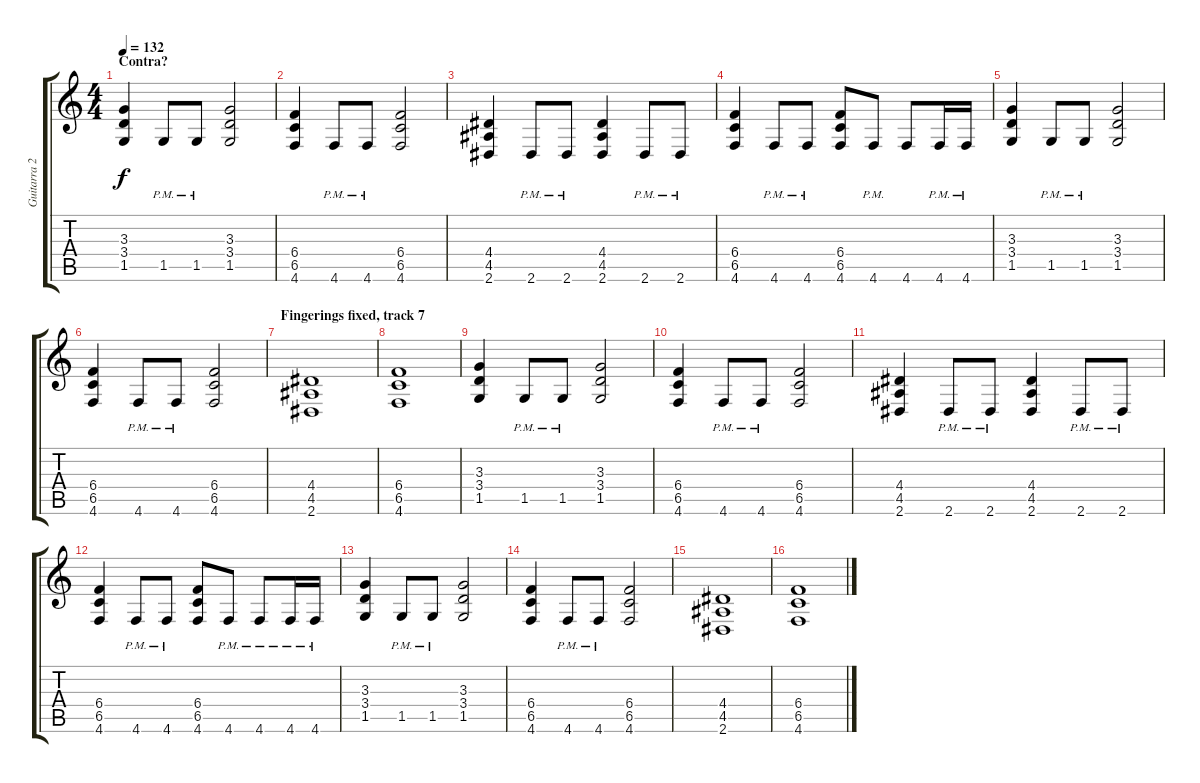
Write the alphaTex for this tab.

\track ("Guitarra 2" "Guitarra 2") {instrument overdrivenguitar}
\staff {score tabs}
\tuning (Db4 Ab3 E3 B2 Gb2 Db2) {hide}
\ts (4 4)
\section ("" "Contra?")
\tempo 132
\clef g2
\ks c
(3.3 3.4 1.5).4{dy f} 1.5{pm}.8 1.5{pm}.8 (3.3 3.4 1.5).2 |
(6.4 6.5 4.6).4 4.6{pm}.8 4.6{pm}.8 (6.4 6.5 4.6).2 |
(4.4 4.5 2.6).4 2.6{pm}.8 2.6{pm}.8 (4.4 4.5 2.6).4 2.6{pm}.8 2.6{pm}.8 |
(6.4 6.5 4.6).4 4.6{pm}.8 4.6{pm}.8 (6.4 6.5 4.6).8 4.6{pm}.8 4.6.8 4.6{pm}.16 4.6{pm}.16 |
(3.3 3.4 1.5).4 1.5{pm}.8 1.5{pm}.8 (3.3 3.4 1.5).2 |
(6.4 6.5 4.6).4 4.6{pm}.8 4.6{pm}.8 (6.4 6.5 4.6).2 |
\section ("" "Fingerings fixed, track 7")
(4.4 4.5 2.6).1 |
(6.4 6.5 4.6).1 |
(3.3 3.4 1.5).4 1.5{pm}.8 1.5{pm}.8 (3.3 3.4 1.5).2 |
(6.4 6.5 4.6).4 4.6{pm}.8 4.6{pm}.8 (6.4 6.5 4.6).2 |
(4.4 4.5 2.6).4 2.6{pm}.8 2.6{pm}.8 (4.4 4.5 2.6).4 2.6{pm}.8 2.6{pm}.8 |
(6.4 6.5 4.6).4 4.6{pm}.8 4.6{pm}.8 (6.4 6.5 4.6).8 4.6{pm}.8 4.6{pm}.8 4.6{pm}.16 4.6{pm}.16 |
(3.3 3.4 1.5).4 1.5{pm}.8 1.5{pm}.8 (3.3 3.4 1.5).2 |
(6.4 6.5 4.6).4 4.6{pm}.8 4.6{pm}.8 (6.4 6.5 4.6).2 |
(4.4 4.5 2.6).1 |
(6.4 6.5 4.6).1
